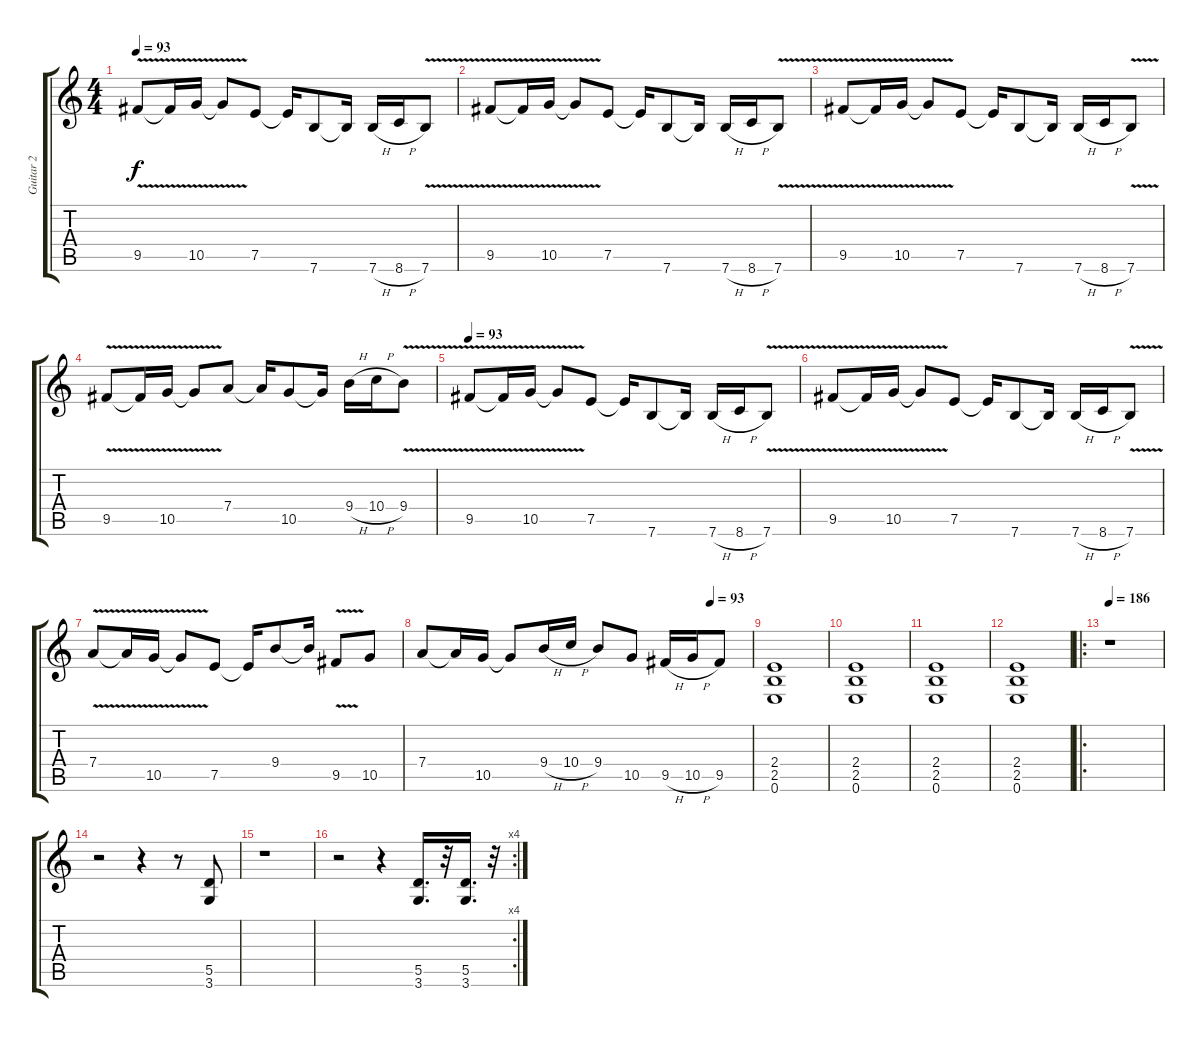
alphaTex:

\track ("Guitar 2" "Guitar 2") {instrument distortionguitar}
\staff {score tabs}
\tuning (E4 B3 G3 D3 A2 E2) {hide}
\ts (4 4)
\tempo 93
\clef g2
\ks c
9.5{v}.8{dy f} 9.5{t}.16 10.5{v}.16 10.5{t}.8 7.5.8 7.5{t}.16 7.6.8 7.6{t}.16 7.6{h}.16 8.6{h}.16 7.6{v}.8 |
9.5{v}.8 9.5{t}.16 10.5{v}.16 10.5{t}.8 7.5.8 7.5{t}.16 7.6.8 7.6{t}.16 7.6{h}.16 8.6{h}.16 7.6{v}.8 |
9.5{v}.8 9.5{t}.16 10.5{v}.16 10.5{t}.8 7.5.8 7.5{t}.16 7.6.8 7.6{t}.16 7.6{h}.16 8.6{h}.16 7.6{v}.8 |
9.5{v}.8 9.5{t}.16 10.5{v}.16 10.5{t}.8 7.4.8 7.4{t}.16 10.5.8 10.5{t}.16 9.4{h}.16 10.4{h}.16 9.4{v}.8 |
\tempo 93
9.5{v}.8 9.5{t}.16 10.5{v}.16 10.5{t}.8 7.5.8 7.5{t}.16 7.6.8 7.6{t}.16 7.6{h}.16 8.6{h}.16 7.6{v}.8 |
9.5{v}.8 9.5{t}.16 10.5{v}.16 10.5{t}.8 7.5.8 7.5{t}.16 7.6.8 7.6{t}.16 7.6{h}.16 8.6{h}.16 7.6{v}.8 |
7.4{v}.8 7.4{t}.16 10.5{v}.16 10.5{t}.8 7.5.8 7.5{t}.16 9.4.8 9.4{t}.16 9.5{v}.8 10.5.8 |
\tempo (93 0.875)
7.4.8 7.4{t}.16 10.5.16 10.5{t}.8 9.4{h}.16 10.4{h}.16 9.4.8 10.5.8 9.5{h}.16 10.5{h}.16 9.5.8 |
(2.4 2.5 0.6).1 |
(2.4 2.5 0.6).1 |
(2.4 2.5 0.6).1 |
(2.4 2.5 0.6).1 |
\ro
\tempo 186
r.1 |
r.2 r.4 r.8 (5.5 3.6).8 |
r.1 |
\rc 4
r.2 r.4 (5.5 3.6).16{d} r.32 (5.5 3.6).16{d} r.32
